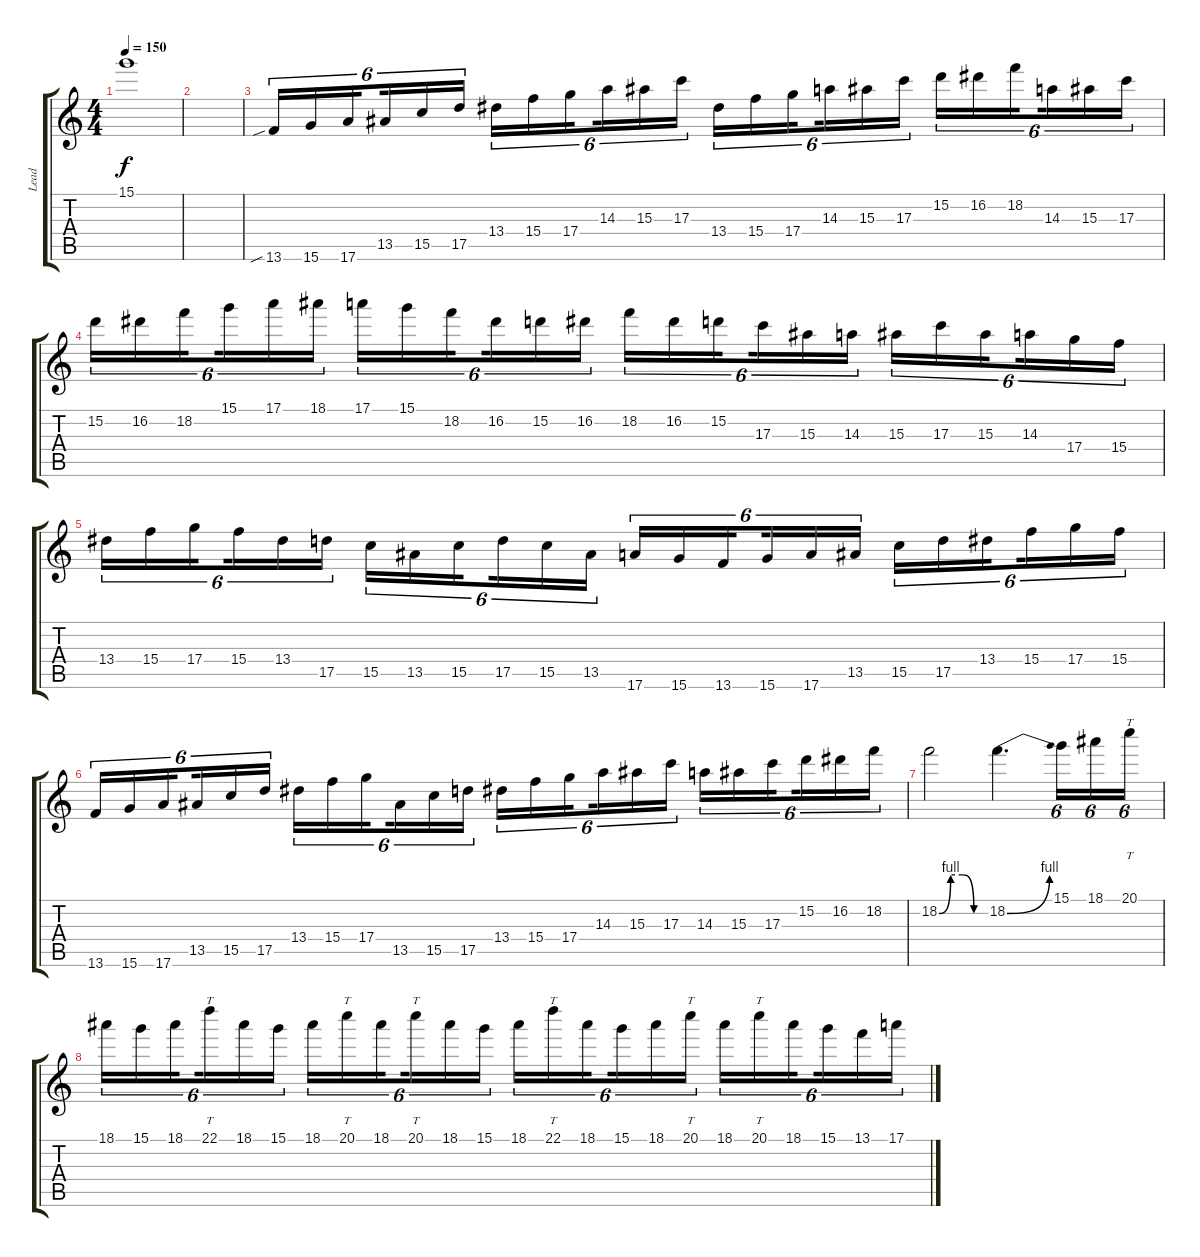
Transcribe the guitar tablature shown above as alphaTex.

\track ("Lead" "Lead") {instrument distortionguitar}
\staff {score tabs}
\tuning (E4 B3 G3 D3 A2 E2) {hide}
\ts (4 4)
\tempo 150
\clef g2
\ks c
15.1.1{dy f} |
|
13.6{sib}.16{tu (6 4)} 15.6.16{tu (6 4)} 17.6.16{tu (6 4) beam splitsecondary} 13.5.16{tu (6 4)} 15.5.16{tu (6 4)} 17.5.16{tu (6 4)} 13.4.16{tu (6 4)} 15.4.16{tu (6 4)} 17.4.16{tu (6 4) beam splitsecondary} 14.3.16{tu (6 4)} 15.3.16{tu (6 4)} 17.3.16{tu (6 4)} 13.4.16{tu (6 4)} 15.4.16{tu (6 4)} 17.4.16{tu (6 4) beam splitsecondary} 14.3.16{tu (6 4)} 15.3.16{tu (6 4)} 17.3.16{tu (6 4)} 15.2.16{tu (6 4)} 16.2.16{tu (6 4)} 18.2.16{tu (6 4) beam splitsecondary} 14.3.16{tu (6 4)} 15.3.16{tu (6 4)} 17.3.16{tu (6 4)} |
15.2.16{tu (6 4)} 16.2.16{tu (6 4)} 18.2.16{tu (6 4) beam splitsecondary} 15.1.16{tu (6 4)} 17.1.16{tu (6 4)} 18.1.16{tu (6 4)} 17.1.16{tu (6 4)} 15.1.16{tu (6 4)} 18.2.16{tu (6 4) beam splitsecondary} 16.2.16{tu (6 4)} 15.2.16{tu (6 4)} 16.2.16{tu (6 4)} 18.2.16{tu (6 4)} 16.2.16{tu (6 4)} 15.2.16{tu (6 4) beam splitsecondary} 17.3.16{tu (6 4)} 15.3.16{tu (6 4)} 14.3.16{tu (6 4)} 15.3.16{tu (6 4)} 17.3.16{tu (6 4)} 15.3.16{tu (6 4) beam splitsecondary} 14.3.16{tu (6 4)} 17.4.16{tu (6 4)} 15.4.16{tu (6 4)} |
13.4.16{tu (6 4)} 15.4.16{tu (6 4)} 17.4.16{tu (6 4) beam splitsecondary} 15.4.16{tu (6 4)} 13.4.16{tu (6 4)} 17.5.16{tu (6 4)} 15.5.16{tu (6 4)} 13.5.16{tu (6 4)} 15.5.16{tu (6 4) beam splitsecondary} 17.5.16{tu (6 4)} 15.5.16{tu (6 4)} 13.5.16{tu (6 4)} 17.6.16{tu (6 4)} 15.6.16{tu (6 4)} 13.6.16{tu (6 4) beam splitsecondary} 15.6.16{tu (6 4)} 17.6.16{tu (6 4)} 13.5.16{tu (6 4)} 15.5.16{tu (6 4)} 17.5.16{tu (6 4)} 13.4.16{tu (6 4) beam splitsecondary} 15.4.16{tu (6 4)} 17.4.16{tu (6 4)} 15.4.16{tu (6 4)} |
13.6.16{tu (6 4)} 15.6.16{tu (6 4)} 17.6.16{tu (6 4) beam splitsecondary} 13.5.16{tu (6 4)} 15.5.16{tu (6 4)} 17.5.16{tu (6 4)} 13.4.16{tu (6 4)} 15.4.16{tu (6 4)} 17.4.16{tu (6 4) beam splitsecondary} 13.5.16{tu (6 4)} 15.5.16{tu (6 4)} 17.5.16{tu (6 4)} 13.4.16{tu (6 4)} 15.4.16{tu (6 4)} 17.4.16{tu (6 4) beam splitsecondary} 14.3.16{tu (6 4)} 15.3.16{tu (6 4)} 17.3.16{tu (6 4)} 14.3.16{tu (6 4)} 15.3.16{tu (6 4)} 17.3.16{tu (6 4) beam splitsecondary} 15.2.16{tu (6 4)} 16.2.16{tu (6 4)} 18.2.16{tu (6 4)} |
18.2{be (custom 0 0 15 4 30 4 45 0 60 0)}.2 18.2{be (bend 0 0 60 4)}.4{d} 15.1.16{tu (6 4)} 18.1.16{tu (6 4)} 20.1.16{tt tu (6 4)} |
18.1.16{tu (6 4)} 15.1.16{tu (6 4)} 18.1.16{tu (6 4) beam splitsecondary} 22.1.16{tt tu (6 4)} 18.1.16{tu (6 4)} 15.1.16{tu (6 4)} 18.1.16{tu (6 4)} 20.1.16{tt tu (6 4)} 18.1.16{tu (6 4) beam splitsecondary} 20.1.16{tt tu (6 4)} 18.1.16{tu (6 4)} 15.1.16{tu (6 4)} 18.1.16{tu (6 4)} 22.1.16{tt tu (6 4)} 18.1.16{tu (6 4) beam splitsecondary} 15.1.16{tu (6 4)} 18.1.16{tu (6 4)} 20.1.16{tt tu (6 4)} 18.1.16{tu (6 4)} 20.1.16{tt tu (6 4)} 18.1.16{tu (6 4) beam splitsecondary} 15.1.16{tu (6 4)} 13.1.16{tu (6 4)} 17.1.16{tu (6 4)}
